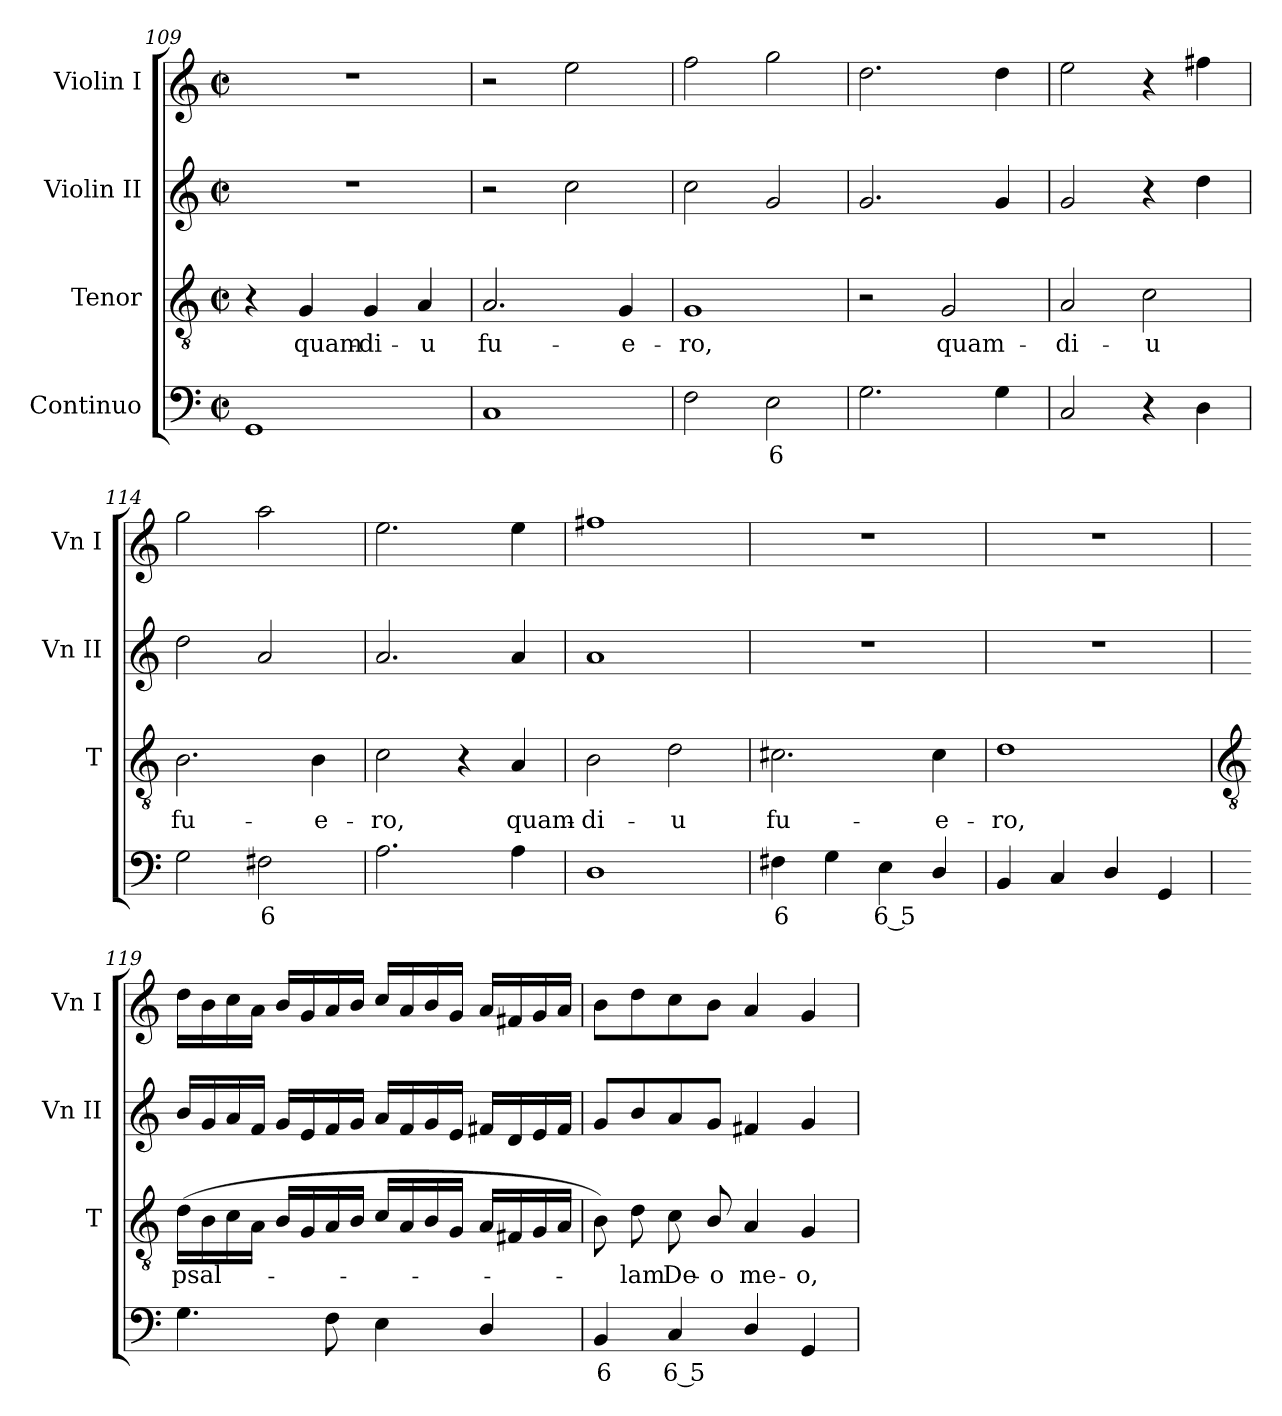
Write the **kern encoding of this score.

**kern	**text	**kern	**text	**kern	**kern
*part4	*part4	*part3	*part3	*part2	*part1
*staff4	*staff4	*staff3	*staff3	*staff2	*staff1
*I"Continuo	*	*I"Tenor	*	*I"Violin II	*I"Violin I
*	*	*I'T	*	*I'Vn II	*I'Vn I
*clefF4	*	*clefGv2	*	*clefG2	*clefG2
*k[]	*	*k[]	*	*k[]	*k[]
*C:	*	*C:	*	*C:	*C:
*M2/2	*	*M2/2	*	*M2/2	*M2/2
*met(c|)	*	*met(c|)	*	*met(c|)	*met(c|)
=109	=109	=109	=109	=109	=109
1GG	.	4r	.	1r	1r
!	!	!	!LO:LY:b	!	!
.	.	4G	quam-	.	.
!	!	!	!LO:LY:b	!	!
.	.	4G	-di-	.	.
!	!	!	!LO:LY:b	!	!
.	.	4A	-u	.	.
=110	=110	=110	=110	=110	=110
!	!	!	!LO:LY:b	!	!
1C	.	2.A	fu-	2r	2r
.	.	.	.	2cc	2ee
!	!	!	!LO:LY:b	!	!
.	.	4G	-e-	.	.
=111	=111	=111	=111	=111	=111
!	!	!	!LO:LY:b	!	!
2F	.	1G	-ro,	2cc	2ff
!	!LO:LY:b	!	!	!	!
2E	6	.	.	2g	2gg
=112	=112	=112	=112	=112	=112
2.G	.	2r	.	2.g	2.dd
!	!	!	!LO:LY:b	!	!
.	.	2G	quam-	.	.
4G	.	.	.	4g	4dd
=113	=113	=113	=113	=113	=113
!	!	!	!LO:LY:b	!	!
2C	.	2A	-di-	2g	2ee
!	!	!	!LO:LY:b	!	!
4r	.	2c	-u	4r	4r
4D	.	.	.	4dd	4ff#X
=114	=114	=114	=114	=114	=114
!	!	!	!LO:LY:b	!	!
2G	.	2.B	fu-	2dd	2gg
!	!LO:LY:b	!	!	!	!
2F#X	6	.	.	2a	2aa
!	!	!	!LO:LY:b	!	!
.	.	4B	-e-	.	.
=115	=115	=115	=115	=115	=115
!	!	!	!LO:LY:b	!	!
2.A	.	2c	-ro,	2.a	2.ee
.	.	4r	.	.	.
!	!	!	!LO:LY:b	!	!
4A	.	4A	quam-	4a	4ee
=116	=116	=116	=116	=116	=116
!	!	!	!LO:LY:b	!	!
1D	.	2B	-di-	1a	1ff#X
!	!	!	!LO:LY:b	!	!
.	.	2d	-u	.	.
!!LO:LB:g=z
=117	=117	=117	=117	=117	=117
!	!LO:LY:b	!	!LO:LY:b	!	!
4F#X	6	2.c#X	fu-	1r	1r
4G	.	.	.	.	.
!	!LO:LY:b	!	!	!	!
4E	6 5	.	.	.	.
!	!	!	!LO:LY:b	!	!
4D/	.	4c#	-e-	.	.
=118	=118	=118	=118	=118	=118
!	!	!	!LO:LY:b	!	!
4BB	.	1d	-ro,	1r	1r
4C	.	.	.	.	.
4D/	.	.	.	.	.
4GG	.	.	.	.	.
!!LO:LB:g=z
=119	=119	=119	=119	=119	=119
*	*	*clefGv2	*	*	*
!	!	!	!LO:LY:b	!	!
4.G	.	(>16dLL	psal-	16bLL	16ddLL
.	.	16B	.	16g	16b
.	.	16c	.	16a	16cc
.	.	16AJJ	.	16fJJ	16aJJ
.	.	16BLL	.	16gLL	16bLL
.	.	16G	.	16e	16g
8F	.	16A	.	16f	16a
.	.	16BJJ	.	16gJJ	16bJJ
4E	.	16cLL	.	16aLL	16ccLL
.	.	16A	.	16f	16a
.	.	16B	.	16g	16b
.	.	16GJJ	.	16eJJ	16gJJ
4D/	.	16ALL	.	16f#XLL	16aLL
.	.	16F#X	.	16d	16f#X
.	.	16G	.	16e	16g
.	.	16AJJ	.	16f#JJ	16aJJ
!!LO:LB:g=z
=120	=120	=120	=120	=120	=120
!	!LO:LY:b	!	!	!	!
4BB	6	8B)	.	8gL	8bL
!	!	!	!LO:LY:b	!	!
.	.	8d	lam	8b/	8dd
!	!LO:LY:b	!	!LO:LY:b	!	!
4C	6 5	8c	De-	8a	8cc
!	!	!	!LO:LY:b	!	!
.	.	8B/	-o	8gJ	8bJ
!	!	!	!LO:LY:b	!	!
4D/	.	4A	me-	4f#X	4a
!	!	!	!LO:LY:b	!	!
4GG	.	4G	-o,	4g	4g
=	=	=	=	=	=
*-	*-	*-	*-	*-	*-
